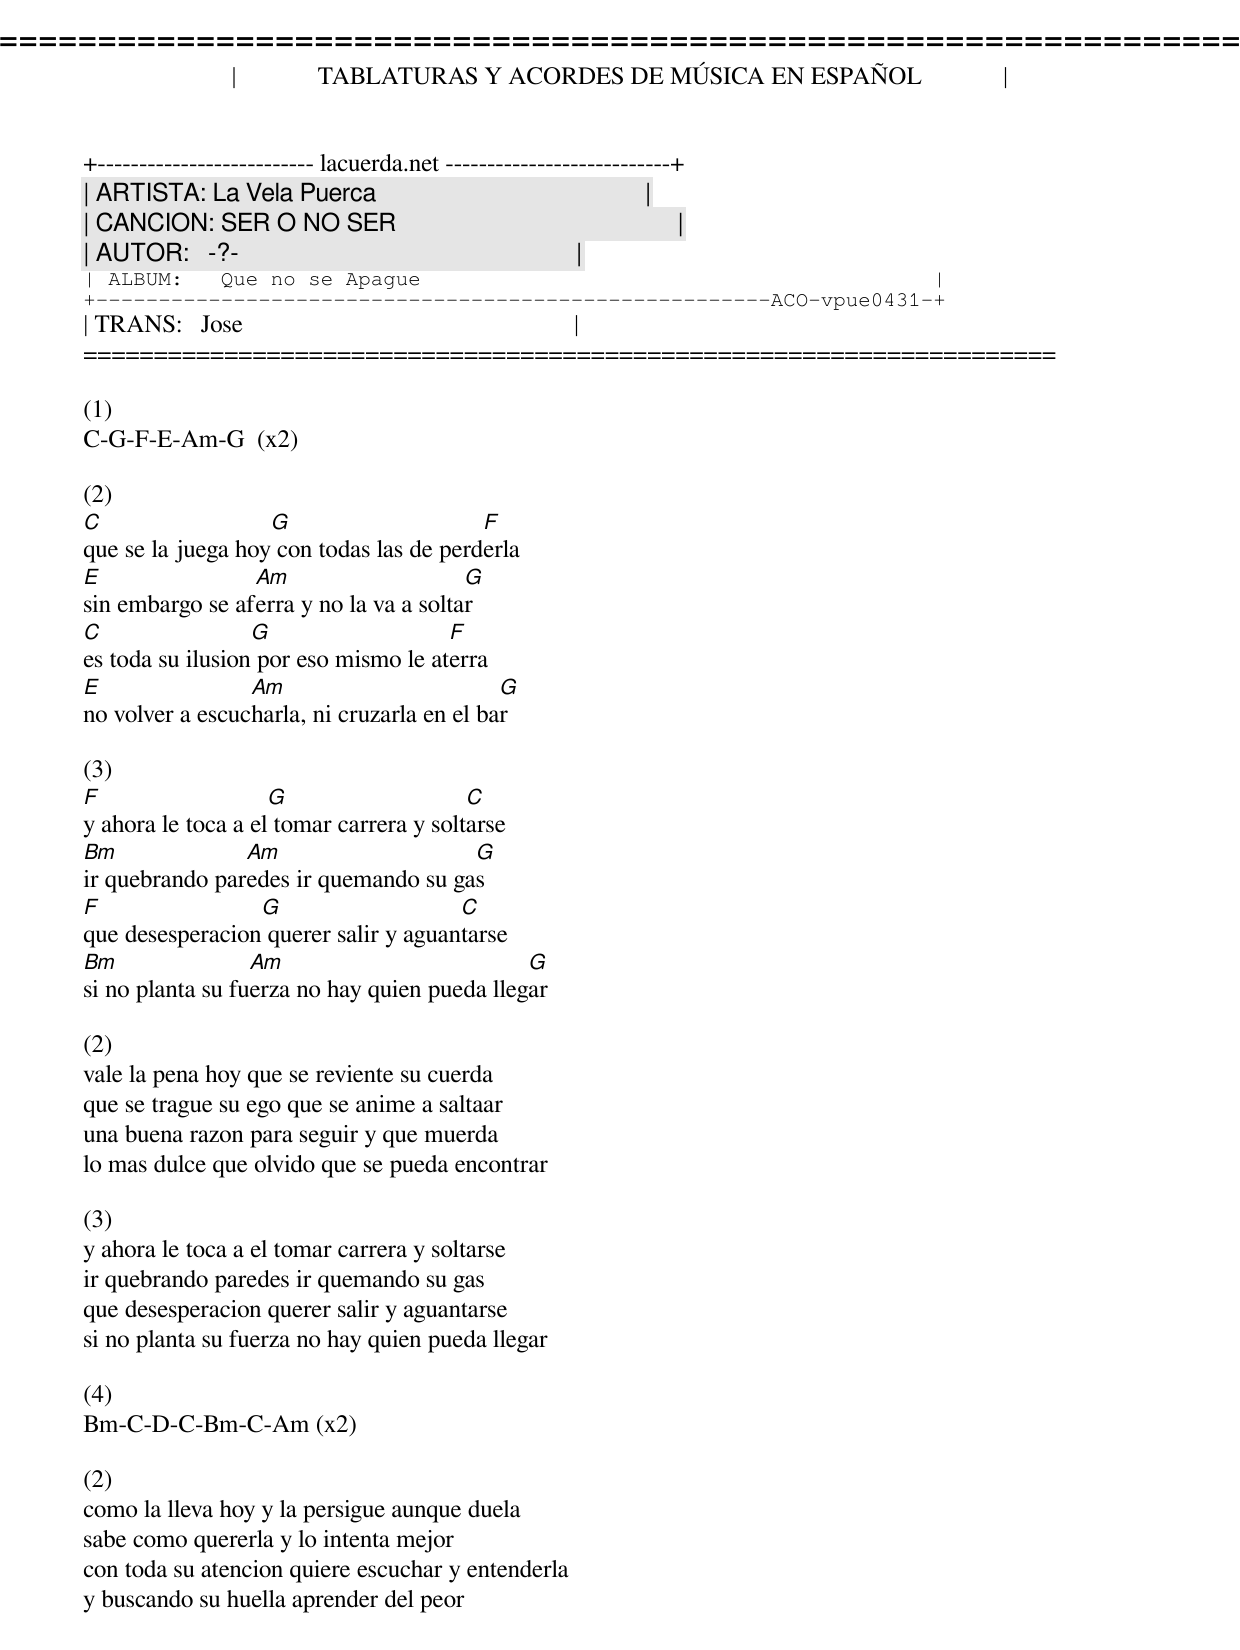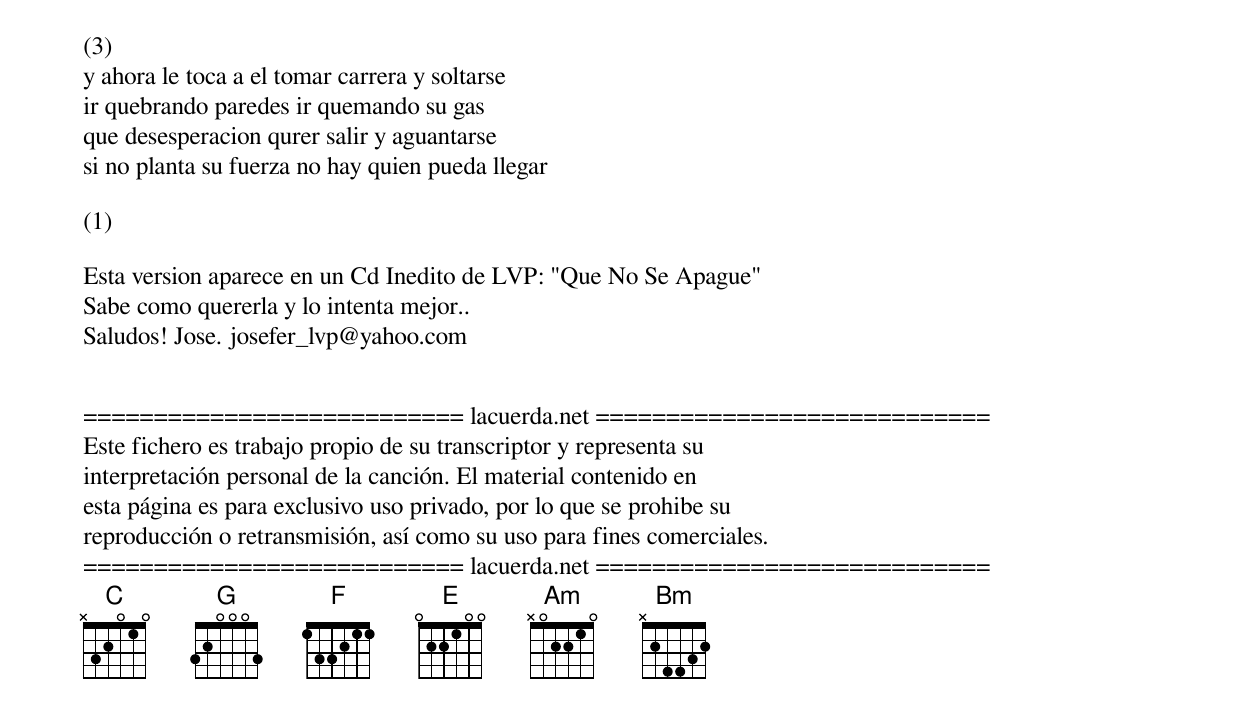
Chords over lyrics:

=====================================================================
|             TABLATURAS Y ACORDES DE MÚSICA EN ESPAÑOL             |
+-------------------------- lacuerda.net ---------------------------+
| ARTISTA: La Vela Puerca                                           |
| CANCION: SER O NO SER                                             |
| AUTOR:   -?-                                                      |
| ALBUM:   Que no se Apague                                         |
+------------------------------------------------------ACO-vpue0431-+
| TRANS:   Jose                                                     |
=====================================================================

(1)
C-G-F-E-Am-G  (x2)

(2)
C                  G                     F
que se la juega hoy con todas las de perderla
E                Am                     G
sin embargo se aferra y no la va a soltar
C                 G                   F
es toda su ilusion por eso mismo le aterra
E                Am                         G
no volver a escucharla, ni cruzarla en el bar

(3)
F                   G                    C
y ahora le toca a el tomar carrera y soltarse
Bm              Am                    G
ir quebrando paredes ir quemando su gas
F                G                    C
que desesperacion querer salir y aguantarse
Bm                Am                          G
si no planta su fuerza no hay quien pueda llegar

(2)
vale la pena hoy que se reviente su cuerda
que se trague su ego que se anime a saltaar
una buena razon para seguir y que muerda
lo mas dulce que olvido que se pueda encontrar

(3)
y ahora le toca a el tomar carrera y soltarse
ir quebrando paredes ir quemando su gas
que desesperacion querer salir y aguantarse
si no planta su fuerza no hay quien pueda llegar

(4)
Bm-C-D-C-Bm-C-Am (x2)

(2)
como la lleva hoy y la persigue aunque duela
sabe como quererla y lo intenta mejor
con toda su atencion quiere escuchar y entenderla
y buscando su huella aprender del peor

(3)
y ahora le toca a el tomar carrera y soltarse
ir quebrando paredes ir quemando su gas
que desesperacion qurer salir y aguantarse
si no planta su fuerza no hay quien pueda llegar

(1)

Esta version aparece en un Cd Inedito de LVP: "Que No Se Apague"
Sabe como quererla y lo intenta mejor..
Saludos! Jose. josefer_lvp@yahoo.com


=========================== lacuerda.net ============================
Este fichero es trabajo propio de su transcriptor y representa su
interpretación personal de la canción. El material contenido en
esta página es para exclusivo uso privado, por lo que se prohibe su
reproducción o retransmisión, así como su uso para fines comerciales.
=========================== lacuerda.net ============================
